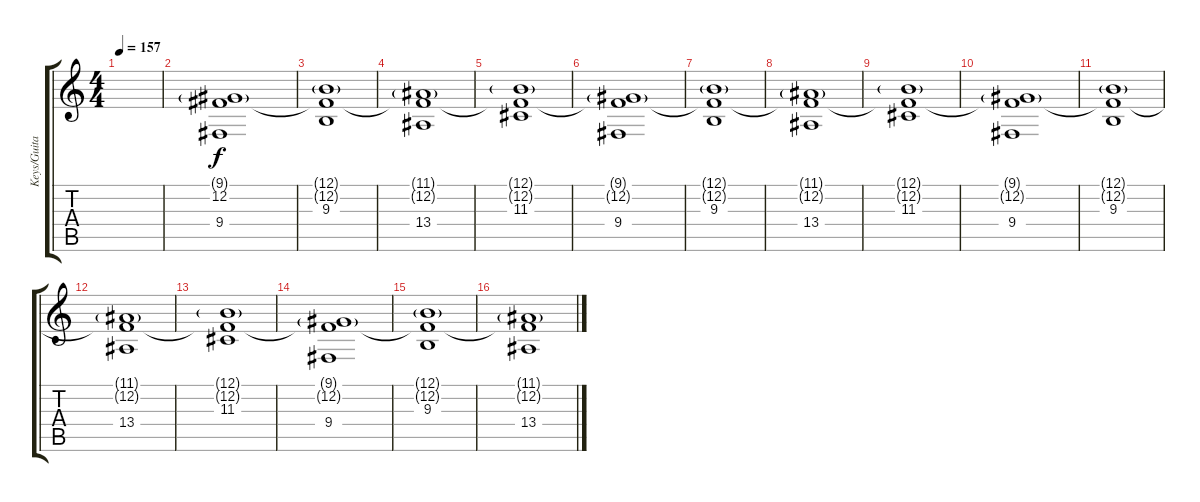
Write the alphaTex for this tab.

\track ("Keys/Guitar" "Keys/Guita") {instrument choiraahs}
\staff {score tabs}
\tuning (B3 Gb3 D3 A2 E2 B1) {hide}
\ts (4 4)
\tempo 157
\clef g2
\ks c
|
(9.1{g} 12.2 9.4).1 |
(12.1{g} 12.2{t} 9.3).1 |
(11.1{g} 12.2{t} 13.4).1 |
(12.1{g} 12.2{t} 11.3).1 |
(9.1{g} 12.2{t} 9.4).1 |
(12.1{g} 12.2{t} 9.3).1 |
(11.1{g} 12.2{t} 13.4).1 |
(12.1{g} 12.2{t} 11.3).1 |
(9.1{g} 12.2{t} 9.4).1 |
(12.1{g} 12.2{t} 9.3).1 |
(11.1{g} 12.2{t} 13.4).1 |
(12.1{g} 12.2{t} 11.3).1 |
(9.1{g} 12.2{t} 9.4).1 |
(12.1{g} 12.2{t} 9.3).1 |
(11.1{g} 12.2{t} 13.4).1
